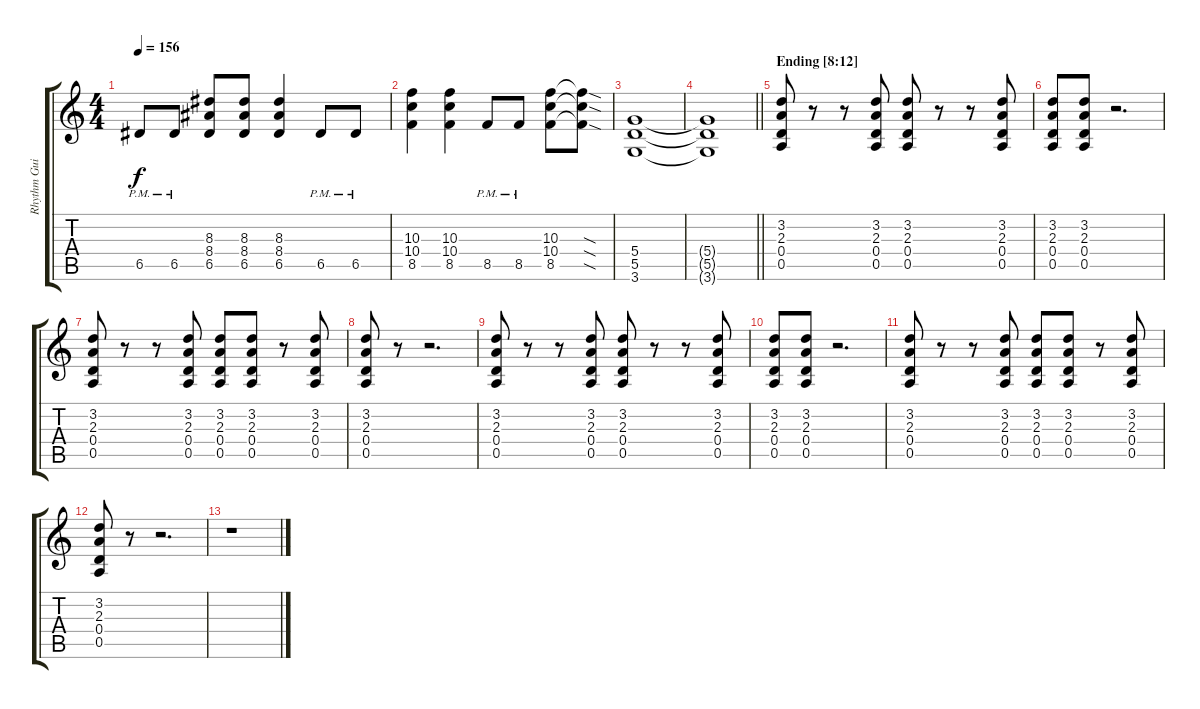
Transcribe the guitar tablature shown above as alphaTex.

\track ("Rhythm Guitar" "Rhythm Gui") {instrument distortionguitar}
\staff {score tabs}
\tuning (E4 B3 G3 D3 A2 E2) {hide}
\ts (4 4)
\tempo 156
\clef g2
\ks aminor
6.5{pm}.8{dy f} 6.5{pm}.8 (8.3 8.4 6.5).8 (8.3 8.4 6.5).8 (8.3 8.4 6.5).4 6.5{pm}.8 6.5{pm}.8 |
(10.3 10.4 8.5).4 (10.3 10.4 8.5).4 8.5{pm}.8 8.5{pm}.8 (10.3 10.4 8.5).8 (10.3{sod t} 10.4{sod t} 8.5{sod t}).8 |
(5.4 5.5 3.6).1 |
\barLineRight lightlight
(5.4{t} 5.5{t} 3.6{t}).1 |
\section ("" "Ending [8:12]")
(3.2 2.3 0.4 0.5).8 r.8 r.8 (3.2 2.3 0.4 0.5).8 (3.2 2.3 0.4 0.5).8 r.8 r.8 (3.2 2.3 0.4 0.5).8 |
(3.2 2.3 0.4 0.5).8 (3.2 2.3 0.4 0.5).8 r.2{d} |
(3.2 2.3 0.4 0.5).8 r.8 r.8 (3.2 2.3 0.4 0.5).8 (3.2 2.3 0.4 0.5).8 (3.2 2.3 0.4 0.5).8 r.8 (3.2 2.3 0.4 0.5).8 |
(3.2 2.3 0.4 0.5).8 r.8 r.2{d} |
(3.2 2.3 0.4 0.5).8 r.8 r.8 (3.2 2.3 0.4 0.5).8 (3.2 2.3 0.4 0.5).8 r.8 r.8 (3.2 2.3 0.4 0.5).8 |
(3.2 2.3 0.4 0.5).8 (3.2 2.3 0.4 0.5).8 r.2{d} |
(3.2 2.3 0.4 0.5).8 r.8 r.8 (3.2 2.3 0.4 0.5).8 (3.2 2.3 0.4 0.5).8 (3.2 2.3 0.4 0.5).8 r.8 (3.2 2.3 0.4 0.5).8 |
(3.2 2.3 0.4 0.5).8 r.8 r.2{d} |
r.1
